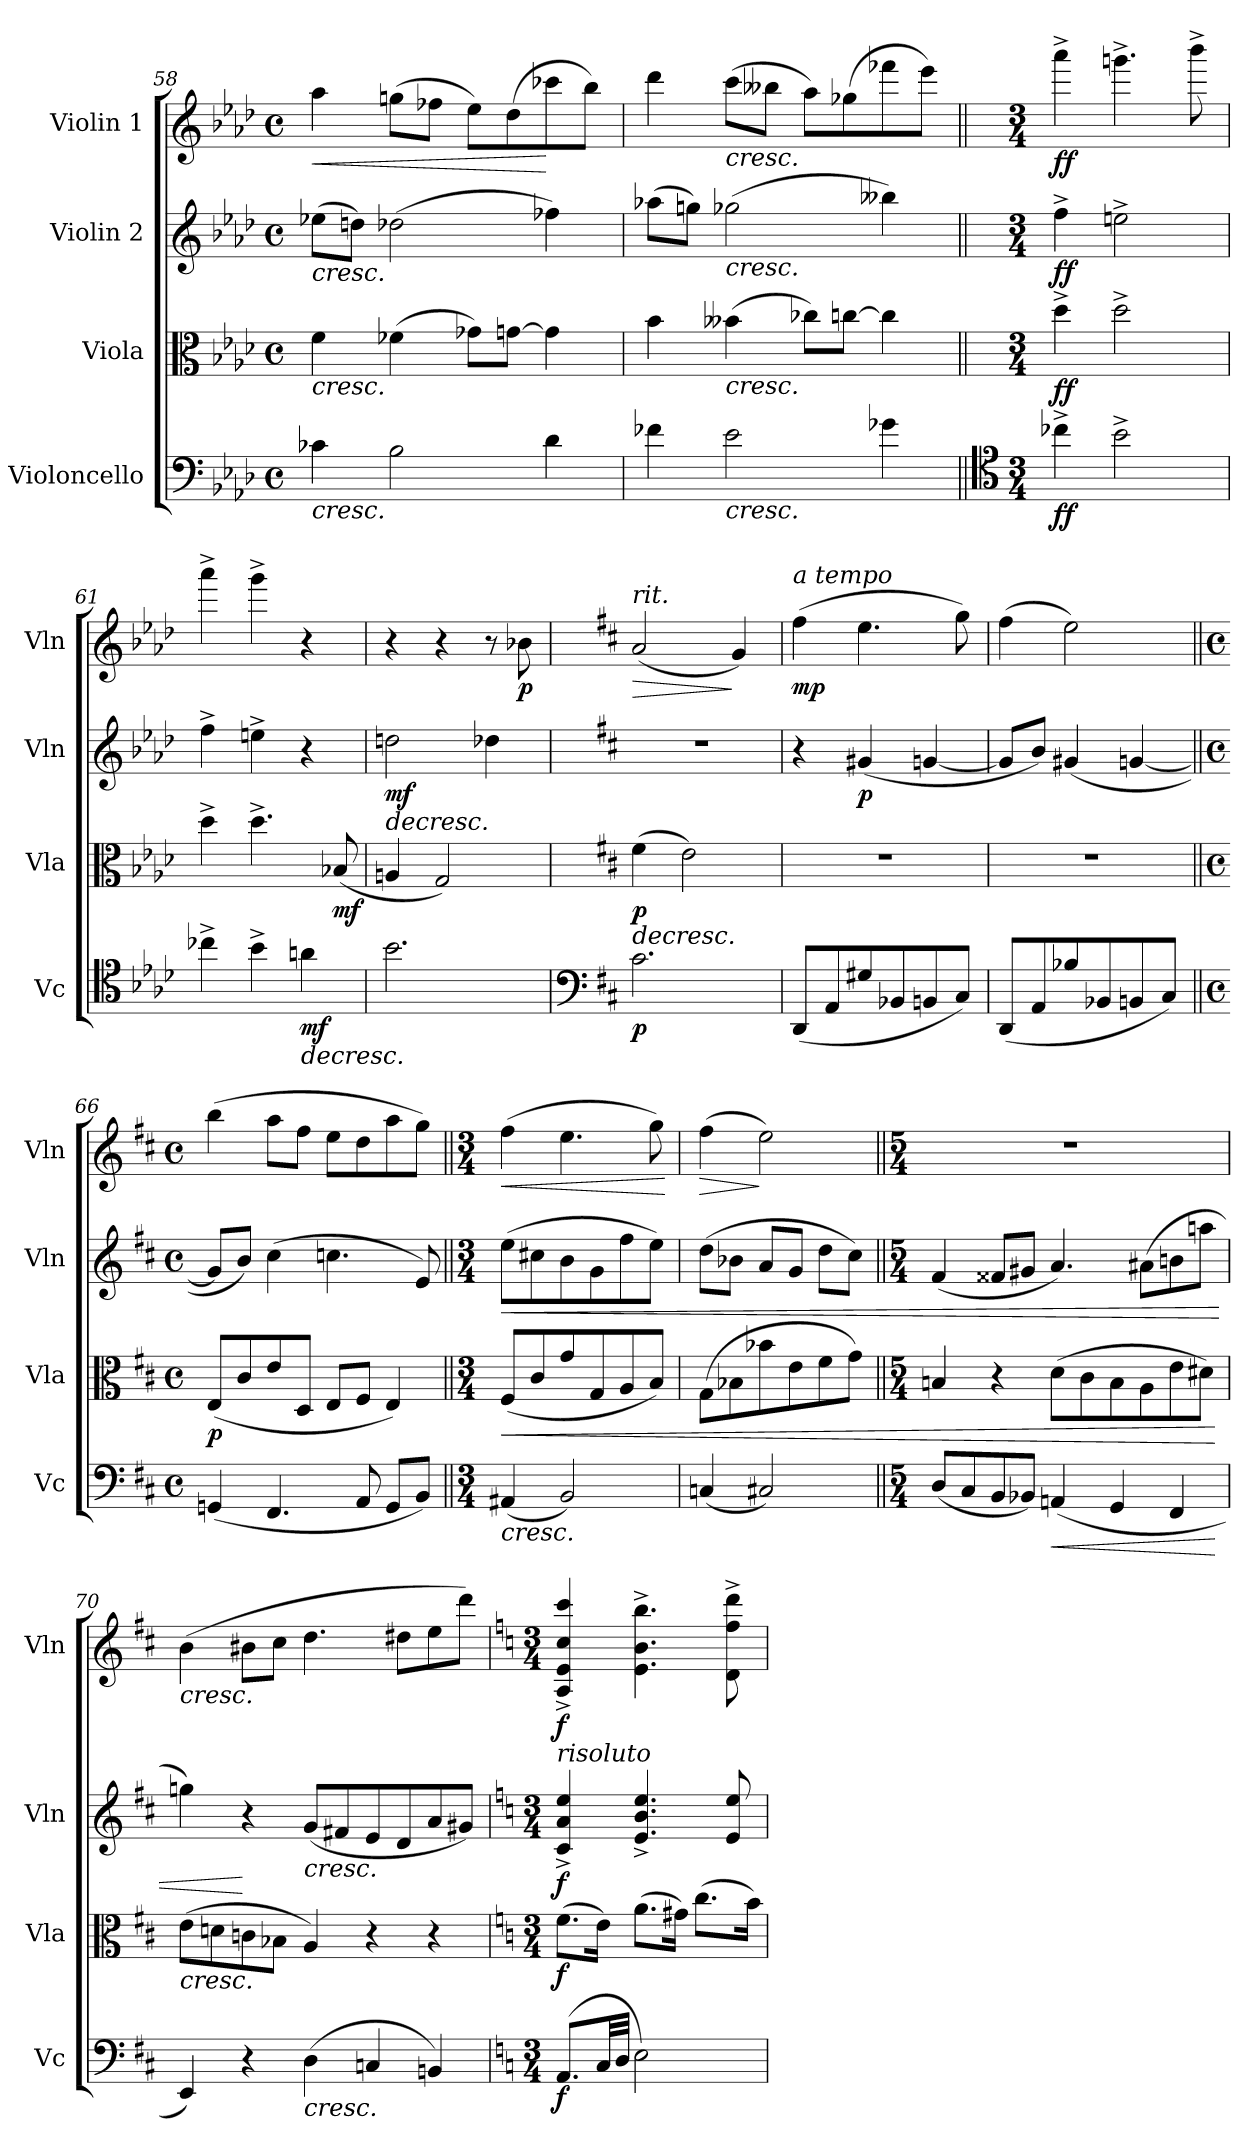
**kern	**dynam	**kern	**dynam	**kern	**dynam	**kern	**dynam
*part4	*part4	*part3	*part3	*part2	*part2	*part1	*part1
*staff4	*staff4	*staff3	*staff3	*staff2	*staff2	*staff1	*staff1
*I"Violoncello	*	*I"Viola	*	*I"Violin 2	*	*I"Violin 1	*
*I'Vc	*	*I'Vla	*	*I'Vln	*	*I'Vln	*
*clefF4	*	*clefC3	*	*clefG2	*	*clefG2	*
*k[b-e-a-d-]	*	*k[b-e-a-d-]	*	*k[b-e-a-d-]	*	*k[b-e-a-d-]	*
*M4/4	*	*M4/4	*	*M4/4	*	*M4/4	*
*met(c)	*	*met(c)	*	*met(c)	*	*met(c)	*
=58	=58	=58	=58	=58	=58	=58	=58
!	!LO:HP:b	!	!LO:HP:b	!	!LO:HP:b	!	!LO:HP:b
4c-X\	<	4f\	<	(8ee-X\L	<	4aa-\	<
.	.	.	.	8ddn\J)	.	.	.
2B-\	.	(4f-X\	.	(2dd-X\	.	(8ggn\L	.
.	.	.	.	.	.	8ff-X\J	.
.	.	8g-X\L)	.	.	.	8ee-\L)	.
.	.	[8gn\J	.	.	.	(8dd-\	.
4d-\	.	4g\]	.	4ff-X\)	.	8ccc-X\	[
.	.	.	.	.	.	8bb-\J)	.
=59	=59	=59	=59	=59	=59	=59	=59
4f-X\	.	4b-\	.	(8aa-X\L	.	4ddd-\	.
.	.	.	.	8ggn\J)	.	.	.
!	!	!	!	!	!	!LO:TX:b:i:t=cresc.	!
!	!	!	!	!LO:TX:b:i:t=cresc.	!	!	!
!	!	!LO:TX:b:i:t=cresc.	!	!	!	!	!
!LO:TX:b:i:t=cresc.	!	!	!	!	!	!	!
2e-\	.	(4b--X\	.	(2gg-X\	.	(8ccc\L	.
.	.	.	.	.	.	8bb--X\J	.
.	.	8cc-X\L)	.	.	.	8aa-\L)	.
.	.	[8ccn\J	.	.	.	(8gg-X\	.
4g-X\	.	4cc\]	.	4bb--X\)	.	8fff-X\	.
.	.	.	.	.	.	8eee-\J)	.
=60||	=60||	=60||	=60||	=60||	=60||	=60||	=60||
*clefC4	*	*	*	*	*	*	*
*M3/4	*	*M3/4	*	*M3/4	*	*M3/4	*
!	!LO:DY:b	!	!LO:DY:b	!	!LO:DY:b	!	!LO:DY:b
4cc-X^\	ff	4dd-^\	ff	4ff^\	ff	4aaa-^\	ff
2b-^\	.	2dd-^\	.	2een^\	.	4.gggn^\	.
.	.	.	.	.	.	8bbb-^\	.
=61	=61	=61	=61	=61	=61	=61	=61
4cc-X^\	.	4dd-^\	.	4ff^\	.	4aaa-^\	.
4b-^\	.	4.dd-^\	.	4een^\	.	4ggg^\	.
!	!LO:HP:b	!	!	!	!	!	!
!	!LO:DY:n=1:b	!	!	!	!	!	!
4an\	> mf	.	.	4r	.	4r	.
!	!	!	!LO:DY:b	!	!	!	!
.	.	(8B-X/	mf	.	.	.	.
.	[	.	.	.	.	.	.
!!LO:LB:g=z
=62	=62	=62	=62	=62	=62	=62	=62
!	!	!	!	!	!LO:HP:b	!	!
!	!	!	!	!	!LO:DY:n=1:b	!	!
2.b-\	.	4An/	.	2ddn\	> mf	4r	.
.	.	2G/)	.	.	.	4r	.
.	.	.	.	4dd-X\	[	8r	.
!	!	!	!	!	!	!	!LO:DY:b
.	.	.	.	.	.	8b-X\	p
=63	=63	=63	=63	=63	=63	=63	=63
*clefF4	*	*	*	*	*	*	*
*k[f#c#]	*	*k[f#c#]	*	*k[f#c#]	*	*k[f#c#]	*
!	!	!	!	!	!	!LO:TX:a:i:t=rit.	!
!	!LO:DY:b	!	!LO:HP:b	!	!	!	!LO:HP:b
!	!	!	!LO:DY:n=1:b	!	!	!	!
2.c#\	p	(4f#\	> p	2.r	.	(2a/	>
.	.	2e\)	.	.	.	.	.
.	.	.	.	.	.	4g/)	]
.	.	.	[	.	.	.	.
=64	=64	=64	=64	=64	=64	=64	=64
!	!	!	!	!	!	!LO:TX:a:i:t=a tempo	!
!	!	!	!	!	!	!	!LO:DY:b
(8DD/L	.	2.r	.	4r	.	(4ff#\	mp
8AA/	.	.	.	.	.	.	.
!	!	!	!	!	!LO:DY:b	!	!
8G#X/	.	.	.	(4g#X/	p	4.ee\	.
8BB-X/	.	.	.	.	.	.	.
8BBn/	.	.	.	[4gn/	.	.	.
8C#/J)	.	.	.	.	.	8gg\)	.
=65	=65	=65	=65	=65	=65	=65	=65
(8DD/L	.	2.r	.	8g/L]	.	(4ff#\	.
8AA/	.	.	.	8b/J)	.	.	.
8B-X/	.	.	.	(4g#X/	.	2ee\)	.
8BB-X/	.	.	.	.	.	.	.
8BBn/	.	.	.	[4gn/	.	.	.
8C#/J)	.	.	.	.	.	.	.
=66||	=66||	=66||	=66||	=66||	=66||	=66||	=66||
*M4/4	*	*M4/4	*	*M4/4	*	*M4/4	*
*met(c)	*	*met(c)	*	*met(c)	*	*met(c)	*
!	!	!	!LO:DY:b	!	!	!	!
(4GGn/	.	(8E/L	p	8g/L]	.	(4bb\	.
.	.	8c#/	.	8b/J)	.	.	.
4.FF#/	.	8e/	.	(4cc#\	.	8aa\L	.
.	.	8D/J	.	.	.	8ff#\J	.
.	.	8E/L	.	4.ccn\	.	8ee\L	.
8AA/	.	8F#/J	.	.	.	8dd\	.
8GG/L	.	4E/)	.	.	.	8aa\	.
8BB/J)	.	.	.	8e/)	.	8gg\J)	.
=67||	=67||	=67||	=67||	=67||	=67||	=67||	=67||
*M3/4	*	*M3/4	*	*M3/4	*	*M3/4	*
!	!LO:HP:b	!	!LO:HP:b	!	!LO:HP:b	!	!LO:HP:b
(4AA#X/	<	(8F#/L	<	(8ee\L	<	(4ff#\	<
.	.	8c#/	.	8cc#X\	.	.	.
2BB/)	.	8g/	.	8b\	.	4.ee\	.
.	.	8G/	.	8g\	.	.	.
.	.	8A/	.	8ff#\	.	.	.
.	.	8B/J)	.	8ee\J)	.	8gg\)	.
.	]	.	]	.	]	.	[
!!LO:LB:g=z
=68	=68	=68	=68	=68	=68	=68	=68
!	!	!	!	!	!	!	!LO:HP:b
(4Cn/	.	(8G\L	.	(8dd\L	.	(4ff#\	>
.	.	8B-X\	.	8b-X\J	.	.	.
2C#X/)	.	8b-X\	.	8a/L	.	2ee\)	]
.	.	8e\	.	8g/J	.	.	.
.	.	8f#\	.	8dd\L	.	.	.
.	.	8g\J)	.	8cc#\J)	.	.	.
=69||	=69||	=69||	=69||	=69||	=69||	=69||	=69||
*M5/4	*	*M5/4	*	*M5/4	*	*M5/4	*
(8D/L	.	4Bn/	.	(4f#/	.	4%5r	.
8C#/	.	.	.	.	.	.	.
8BB/	.	4r	.	8f##X/L	.	.	.
8BB-X/J)	.	.	.	8g#X/J	.	.	.
!	!LO:HP:b	!	!	!	!	!	!
(4AAn/	<	(8d\L	.	4.a/)	.	.	.
.	.	8c#\	.	.	.	.	.
4GG/	.	8B\	.	.	.	.	.
.	.	8A\	.	(8a#X\L	.	.	.
4FF#/	.	8e\	.	8bn\	.	.	.
.	.	8d#X\J)	.	8aan\J	.	.	.
.	[	.	[	.	.	.	.
=70	=70	=70	=70	=70	=70	=70	=70
!	!	!	!	!	!	!LO:TX:b:i:t=cresc.	!
!	!	!LO:TX:b:i:t=cresc.	!	!	!	!	!
4EE/)	.	(8e\L	.	4ggn\)	.	(4b\	.
.	.	8dn\	.	.	.	.	.
4r	.	8cn\	.	4r	[	8b#X\L	.
.	.	8B-X\J	.	.	.	8cc#\J	.
!	!	!	!	!LO:TX:b:i:t=cresc.	!	!	!
!LO:TX:b:i:t=cresc.	!	!	!	!	!	!	!
(4D\	.	4A/)	.	(8g/L	.	4.dd\	.
.	.	.	.	8f#X/	.	.	.
4Cn/	.	4r	.	8e/	.	.	.
.	.	.	.	8d/	.	8dd#X\L	.
4BBn/)	.	4r	.	8a/	.	8ee\	.
.	.	.	.	8g#X/J)	.	8ddd\J)	.
=71	=71	=71	=71	=71	=71	=71	=71
*k[]	*	*k[]	*	*k[]	*	*k[]	*
*M3/4	*	*M3/4	*	*M3/4	*	*M3/4	*
!	!	!	!	!	!	!LO:TX:b:i:t=risoluto	!
!	!LO:DY:b	!	!LO:DY:b	!	!LO:DY:b	!	!LO:DY:b
(8.AA/L	f	(8.f\L	f	4c/^ 4a/^ 4ee/^	f	4A/^ 4e/^ 4cc/^ 4ccc/^	f
32C/LL	.	16e\Jk)	.	.	.	.	.
32D/JJJ	.	.	.	.	.	.	.
2E\)	[	(8.a\L	.	4.e/^ 4.b/^ 4.ee/^	.	4.e\^ 4.b\^ 4.bb\^	.
.	.	16g#X\Jk)	.	.	.	.	.
.	.	(8.cc\L	.	.	.	.	.
.	.	.	.	8e/ 8ee/	.	8d\^ 8ff\^ 8ddd\^	.
.	.	16b\Jk)	.	.	.	.	.
=	=	=	=	=	=	=	=
*-	*-	*-	*-	*-	*-	*-	*-
